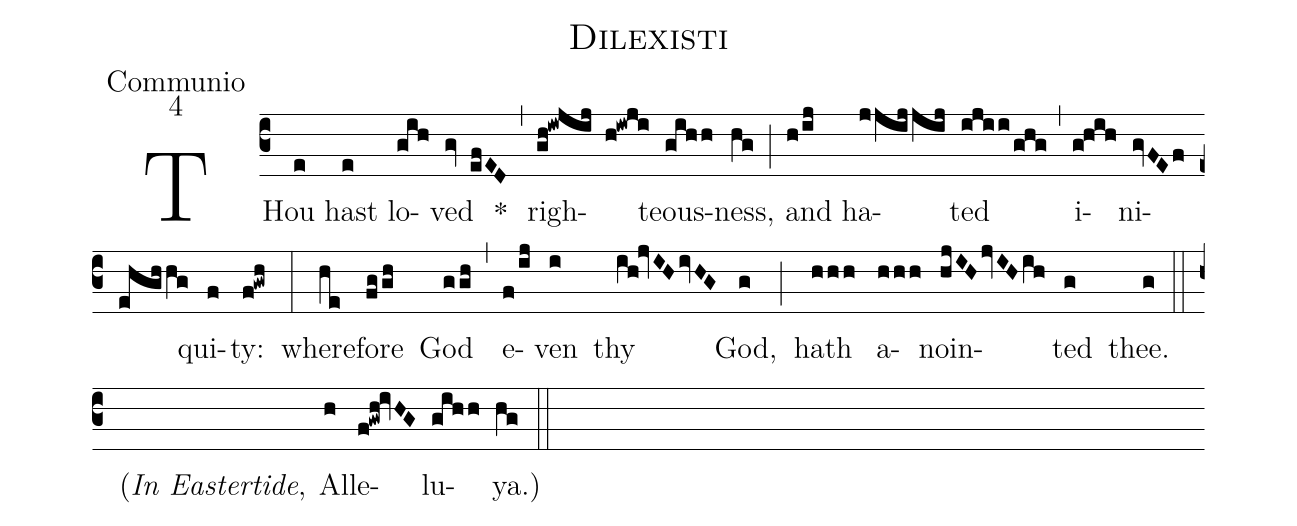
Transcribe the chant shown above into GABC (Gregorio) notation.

name:Dilexisti;
office-part:Communio;
mode:4;
%%
(c3) THou(e) hast(e) lo(gih)ved(gv efED) *(,) righ(gh!iwjij h!iwji)teous(gihh)ness,(hg) (;) and(h/ij) ha(jjijjij)ted(ijii/ghg) (,) i(g!hih)ni(gvFEf ehghhg)qui(f)ty:(f!gwh) (:) where(he)fore(fggh) God(ggh) (,) e(f/ij)ven(i) thy(ih!jvIH/ivHG) God,(g) (;) hath(hhh) a(hhh)noin(hjIH/jvIHih)ted(g) thee.(g) (::) <v>(</v><i>In Eastertide</i>,() Al(h)le(f!gwh!ivHG)lu(gihh)ya.<v>)</v>(hg) (::)
